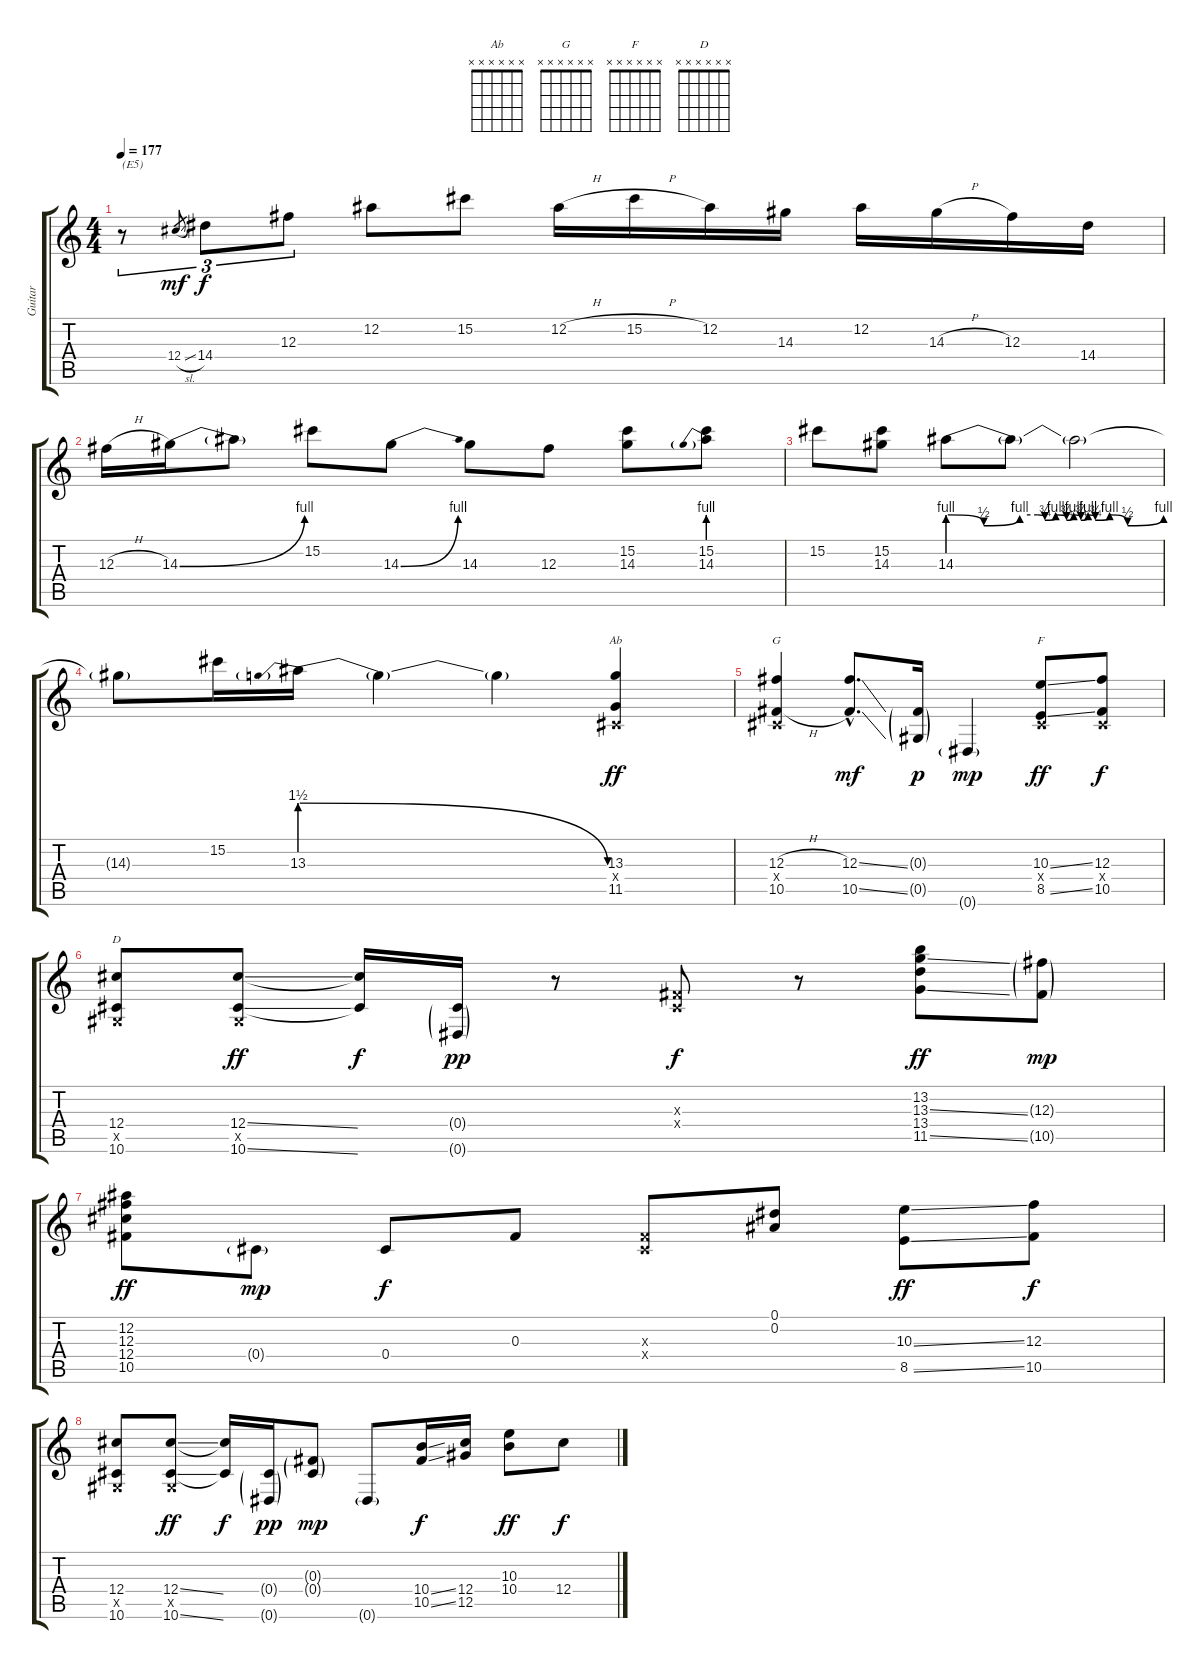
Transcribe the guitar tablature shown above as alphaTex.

\track ("Guitar" "Guitar") {instrument overdrivenguitar}
\staff {score tabs}
\tuning (Eb4 Bb3 Gb3 Db3 Ab2 Eb2) {hide}
\chord ("Ab" x x x x x x) {firstfret 0}
\chord ("G" x x x x x x) {firstfret 0}
\chord ("F" x x x x x x) {firstfret 0}
\chord ("D" x x x x x x) {firstfret 0}
\ts (4 4)
\tempo 177
\clef g2
\ks c
r.8{tu (3 2) txt "(E5)" dy mp} 12.4{sl}.8{gr dy mf} 14.4.8{tu (3 2) dy f} 12.3.8{tu (3 2)} 12.2.8 15.2.8 12.2{h}.16 15.2{h}.16 12.2.16 14.3.16 12.2.16 14.3{h}.16 12.3.16 14.4.16 |
12.3{h}.16 14.3{be (bend 0 0 60 4)}.16 14.3{t}.8 15.2.8 14.3{be (bend 0 0 60 4)}.8 14.3.8 12.3.8 (15.2 14.3).8 (15.2 14.3{be (prebend 0 4 60 4)}).8 |
15.2.8 (15.2 14.3).8 14.3{be (custom 0 4 10 2 20 4 25 4 27 3 30 4 33 3 35 4 37 3 39 4 41 3 45 4 50 2 60 4)}.8 14.3{t}.8 14.3{t}.2 |
14.3{t}.8 15.2.16 13.3{be (prebendrelease 0 6 60 0)}.16 13.3{t}.4 13.3{t}.4 (13.3 0.4{x} 11.5).4{ch "Ab" dy ff} |
(12.3{h} 0.4{x} 10.5{h}).4{ch "G"} (12.3{ss hac} 10.5{ss hac}).8{d dy mf} (0.3{g} 0.5{g}).16{dy p} 0.6{g}.4{dy mp} (10.3{ss} 0.4{x} 8.5{ss}).8{ch "F" dy ff} (12.3 0.4{x} 10.5).8{dy f} |
(12.4 0.5{x} 10.6).8{ch "D"} (12.4{ss} 0.5{x} 10.6{ss}).8{dy ff} (12.4{t} 10.6{t}).16{dy f} (0.4{g} 0.6{g}).16{dy pp} r.8 (0.3{x} 0.4{x}).8{dy f} r.8 (13.2 13.3{ss} 13.4 11.5{ss}).8{dy ff} (12.3{g} 10.5{g}).8{dy mp} |
(12.2 12.3 12.4 10.5).8{dy ff} 0.4{g}.8{dy mp} 0.4.8{dy f} 0.3.8 (0.3{x} 0.4{x}).8 (0.1 0.2).8 (10.3{ss} 8.5{ss}).8{dy ff} (12.3 10.5).8{dy f} |
(12.4 0.5{x} 10.6).8 (12.4{ss} 0.5{x} 10.6{ss}).8{dy ff} (12.4{t} 10.6{t}).16{dy f} (0.4{g} 0.6{g}).16{dy pp} (0.3{g} 0.4{g}).8{dy mp} 0.6{g}.8 (10.4{ss} 10.5{ss}).16{dy f} (12.4 12.5).16 (10.3 10.4).8{dy ff} 12.4.8{dy f}
